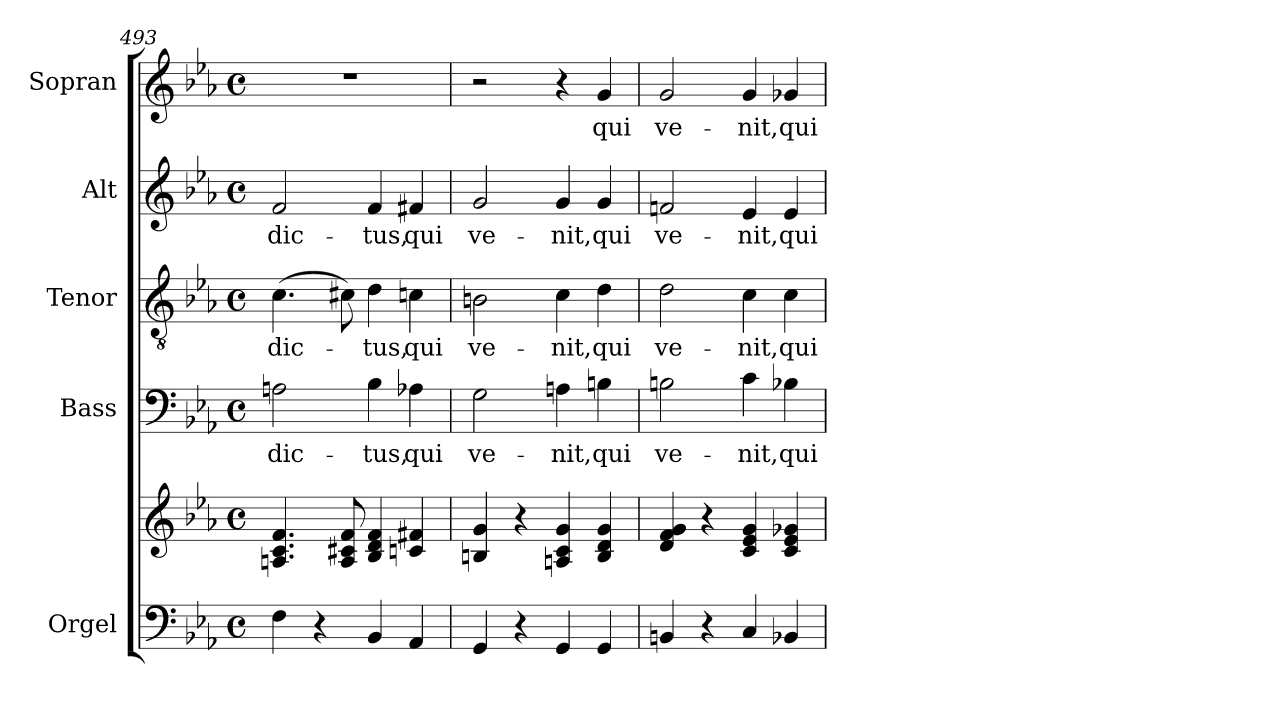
**kern	**kern	**kern	**text	**kern	**text	**kern	**text	**kern	**text
*part5	*part5	*part4	*part4	*part3	*part3	*part2	*part2	*part1	*part1
*staff6	*staff5	*staff4	*staff4	*staff3	*staff3	*staff2	*staff2	*staff1	*staff1
*I"Orgel	*	*I"Bass	*	*I"Tenor	*	*I"Alt	*	*I"Sopran	*
*I'Org.	*	*I'B.	*	*I'T.	*	*I'A.	*	*I'S.	*
*clefF4	*clefG2	*clefF4	*	*clefGv2	*	*clefG2	*	*clefG2	*
*k[b-e-a-]	*k[b-e-a-]	*k[b-e-a-]	*	*k[b-e-a-]	*	*k[b-e-a-]	*	*k[b-e-a-]	*
*E-:	*E-:	*E-:	*	*E-:	*	*E-:	*	*E-:	*
*M4/4	*M4/4	*M4/4	*	*M4/4	*	*M4/4	*	*M4/4	*
*met(c)	*met(c)	*met(c)	*	*met(c)	*	*met(c)	*	*met(c)	*
=493	=493	=493	=493	=493	=493	=493	=493	=493	=493
!	!	!	!LO:LY:b	!	!LO:LY:b	!	!LO:LY:b	!	!
4F\	4.An/ 4.c/ 4.f/	2An\	-dic-	(>4.c\	-dic-	2f/	-dic-	1r	.
4r	.	.	.	.	.	.	.	.	.
.	8A/ 8c#X/ 8f/	.	.	8c#X\)	.	.	.	.	.
!	!	!	!LO:LY:b	!	!LO:LY:b	!	!LO:LY:b	!	!
4BB-/	4B-/ 4d/ 4f/	4B-\	-tus,	4d\	-tus,	4f/	-tus,	.	.
!	!	!	!LO:LY:b	!	!LO:LY:b	!	!LO:LY:b	!	!
4AA-/	4cn/ 4f#X/	4A-X\	qui	4cn\	qui	4f#X/	qui	.	.
!!LO:LB:g=z
=494	=494	=494	=494	=494	=494	=494	=494	=494	=494
!	!	!	!LO:LY:b	!	!LO:LY:b	!	!LO:LY:b	!	!
4GG/	4Bn/ 4g/	2G\	ve-	2Bn\	ve-	2g/	ve-	2r	.
4r	4r	.	.	.	.	.	.	.	.
!	!	!	!LO:LY:b	!	!LO:LY:b	!	!LO:LY:b	!	!
4GG/	4An/ 4c/ 4g/	4An\	-nit,	4c\	-nit,	4g/	-nit,	4r	.
!	!	!	!LO:LY:b	!	!LO:LY:b	!	!LO:LY:b	!	!LO:LY:b
4GG/	4B/ 4d/ 4g/	4Bn\	qui	4d\	qui	4g/	qui	4g/	qui
=495	=495	=495	=495	=495	=495	=495	=495	=495	=495
!	!	!	!LO:LY:b	!	!LO:LY:b	!	!LO:LY:b	!	!LO:LY:b
4BBn/	4d/ 4f/ 4g/	2Bn\	ve-	2d\	ve-	2fn/	ve-	2g/	ve-
4r	4r	.	.	.	.	.	.	.	.
!	!	!	!LO:LY:b	!	!LO:LY:b	!	!LO:LY:b	!	!LO:LY:b
4C/	4c/ 4e-/ 4g/	4c\	-nit,	4c\	-nit,	4e-/	-nit,	4g/	-nit,
!	!	!	!LO:LY:b	!	!LO:LY:b	!	!LO:LY:b	!	!LO:LY:b
4BB-X/	4c/ 4e-/ 4g-X/	4B-X\	qui	4c\	qui	4e-/	qui	4g-X/	qui
=	=	=	=	=	=	=	=	=	=
*-	*-	*-	*-	*-	*-	*-	*-	*-	*-
